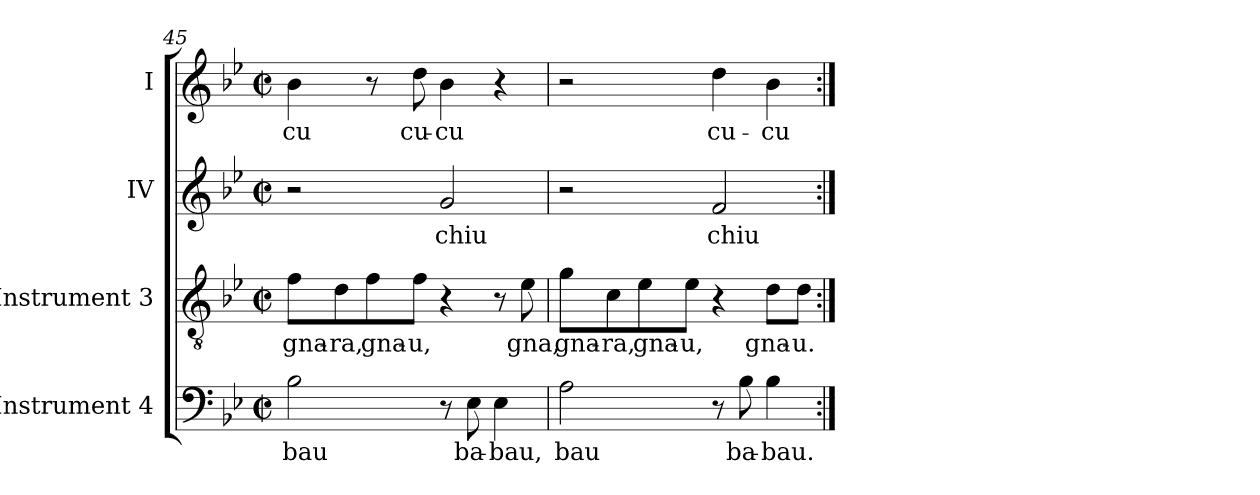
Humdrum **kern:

**kern	**text	**kern	**text	**kern	**text	**kern	**text
*part4	*part4	*part3	*part3	*part2	*part2	*part1	*part1
*staff4	*staff4	*staff3	*staff3	*staff2	*staff2	*staff1	*staff1
*I"Instrument 4	*	*I"Instrument 3	*	*I"IV	*	*I"I	*
*clefF4	*	*clefGv2	*	*clefG2	*	*clefG2	*
*k[b-e-]	*	*k[b-e-]	*	*k[b-e-]	*	*k[b-e-]	*
*B-:	*	*B-:	*	*B-:	*	*B-:	*
*M2/2	*	*M2/2	*	*M2/2	*	*M2/2	*
*met(c|)	*	*met(c|)	*	*met(c|)	*	*met(c|)	*
=45	=45	=45	=45	=45	=45	=45	=45
!	!LO:LY:b:cj	!	!LO:LY:b:cj	!	!	!	!LO:LY:b:cj
2B-\	bau	8f\L	gna-	2r	.	4b-\	-cu
!	!	!	!LO:LY:b:rj	!	!	!	!
.	.	8d\	-ra,	.	.	.	.
!	!	!	!LO:LY:b:cj	!	!	!	!
.	.	8f\	gna-	.	.	8r	.
!	!	!	!LO:LY:b:rj	!	!	!	!LO:LY:b
.	.	8f\J	-u,	.	.	8dd\	cu-
!	!	!	!	!	!LO:LY:b:cj	!	!LO:LY:b:cj
8r	.	4r	.	2g/	chiu	4b-\	-cu
!	!LO:LY:b	!	!	!	!	!	!
8E-\	ba-	.	.	.	.	.	.
!	!LO:LY:b:cj	!	!	!	!	!	!
4E-\	-bau,	8r	.	.	.	4r	.
!	!	!	!LO:LY:b:cj	!	!	!	!
.	.	8e-\	gna,	.	.	.	.
=46	=46	=46	=46	=46	=46	=46	=46
!	!LO:LY:b:cj	!	!LO:LY:b:cj	!	!	!	!
2A\	bau	8g\L	gna-	2r	.	2r	.
!	!	!	!LO:LY:b:rj	!	!	!	!
.	.	8c\	-ra,	.	.	.	.
!	!	!	!LO:LY:b:cj	!	!	!	!
.	.	8e-\	gna-	.	.	.	.
!	!	!	!LO:LY:b:rj	!	!	!	!
.	.	8e-\J	-u,	.	.	.	.
!	!	!	!	!	!LO:LY:b:cj	!	!LO:LY:b:cj
8r	.	4r	.	2f/	chiu	4dd\	cu-
!	!LO:LY:b	!	!	!	!	!	!
8B-\	ba-	.	.	.	.	.	.
!	!LO:LY:b:cj	!	!LO:LY:b:cj	!	!	!	!LO:LY:b:cj
4B-\	-bau.	8d\L	gna-	.	.	4b-\	-cu
!	!	!	!LO:LY:b:rj	!	!	!	!
.	.	8d\J	-u.	.	.	.	.
=:|!	=:|!	=:|!	=:|!	=:|!	=:|!	=:|!	=:|!
*-	*-	*-	*-	*-	*-	*-	*-
